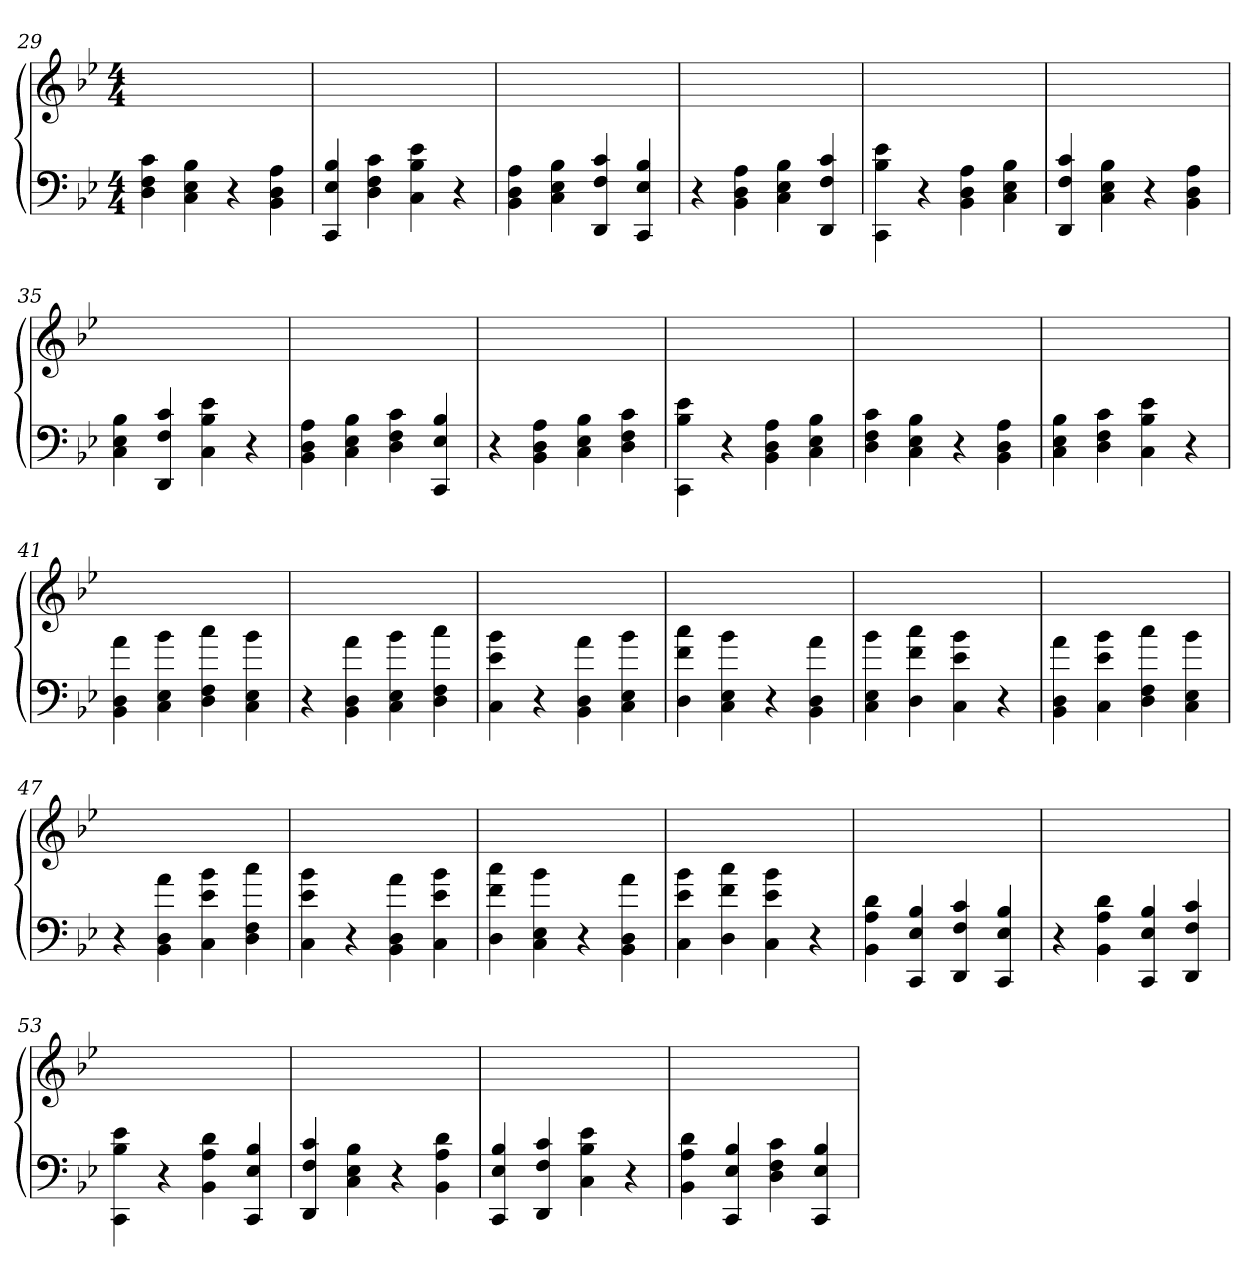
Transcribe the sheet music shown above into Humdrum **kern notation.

**kern	**kern
*part2	*part1
*staff2	*staff1
*clefF4	*clefG2
*k[b-e-]	*k[b-e-]
*B-:	*B-:
*M4/4	*M4/4
=29	=29
4D 4F 4c	1ryy
4C 4E- 4B-	.
4r	.
4BB- 4D 4A	.
=30	=30
4CC 4E- 4B-	1ryy
4D 4F 4c	.
4C 4B- 4e-	.
4r	.
=31	=31
4BB- 4D 4A	1ryy
4C 4E- 4B-	.
4DD 4F 4c	.
4CC 4E- 4B-	.
=32	=32
4r	1ryy
4BB- 4D 4A	.
4C 4E- 4B-	.
4DD 4F 4c	.
=33	=33
4CC 4B- 4e-	1ryy
4r	.
4BB- 4D 4A	.
4C 4E- 4B-	.
=34	=34
4DD 4F 4c	1ryy
4C 4E- 4B-	.
4r	.
4BB- 4D 4A	.
=35	=35
4C 4E- 4B-	1ryy
4DD 4F 4c	.
4C 4B- 4e-	.
4r	.
=36	=36
4BB- 4D 4A	1ryy
4C 4E- 4B-	.
4D 4F 4c	.
4CC 4E- 4B-	.
=37	=37
4r	1ryy
4BB- 4D 4A	.
4C 4E- 4B-	.
4D 4F 4c	.
=38	=38
4CC 4B- 4e-	1ryy
4r	.
4BB- 4D 4A	.
4C 4E- 4B-	.
=39	=39
4D 4F 4c	1ryy
4C 4E- 4B-	.
4r	.
4BB- 4D 4A	.
=40	=40
4C 4E- 4B-	1ryy
4D 4F 4c	.
4C 4B- 4e-	.
4r	.
=41	=41
4BB- 4D 4a	1ryy
4C 4E- 4b-	.
4D 4F 4cc	.
4C 4E- 4b-	.
=42	=42
4r	1ryy
4BB- 4D 4a	.
4C 4E- 4b-	.
4D 4F 4cc	.
=43	=43
4C 4e- 4b-	1ryy
4r	.
4BB- 4D 4a	.
4C 4E- 4b-	.
=44	=44
4D 4f 4cc	1ryy
4C 4E- 4b-	.
4r	.
4BB- 4D 4a	.
=45	=45
4C 4E- 4b-	1ryy
4D 4f 4cc	.
4C 4e- 4b-	.
4r	.
=46	=46
4BB- 4D 4a	1ryy
4C 4e- 4b-	.
4D 4F 4cc	.
4C 4E- 4b-	.
=47	=47
4r	1ryy
4BB- 4D 4a	.
4C 4e- 4b-	.
4D 4F 4cc	.
=48	=48
4C 4e- 4b-	1ryy
4r	.
4BB- 4D 4a	.
4C 4e- 4b-	.
=49	=49
4D 4f 4cc	1ryy
4C 4E- 4b-	.
4r	.
4BB- 4D 4a	.
=50	=50
4C 4e- 4b-	1ryy
4D 4f 4cc	.
4C 4e- 4b-	.
4r	.
=51	=51
4BB- 4A 4d	1ryy
4CC 4E- 4B-	.
4DD 4F 4c	.
4CC 4E- 4B-	.
=52	=52
4r	1ryy
4BB- 4A 4d	.
4CC 4E- 4B-	.
4DD 4F 4c	.
=53	=53
4CC 4B- 4e-	1ryy
4r	.
4BB- 4A 4d	.
4CC 4E- 4B-	.
=54	=54
4DD 4F 4c	1ryy
4C 4E- 4B-	.
4r	.
4BB- 4A 4d	.
=55	=55
4CC 4E- 4B-	1ryy
4DD 4F 4c	.
4C 4B- 4e-	.
4r	.
=56	=56
4BB- 4A 4d	1ryy
4CC 4E- 4B-	.
4D 4F 4c	.
4CC 4E- 4B-	.
=	=
*-	*-
